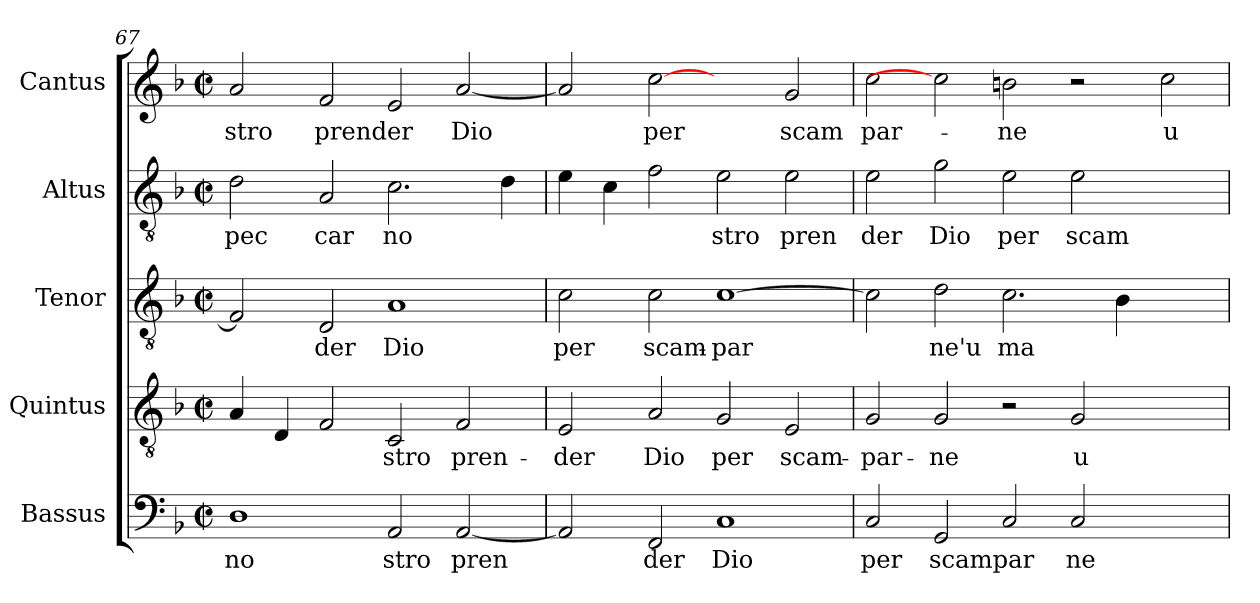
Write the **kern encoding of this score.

**kern	**text	**kern	**text	**kern	**text	**kern	**text	**kern	**text
*part5	*part5	*part4	*part4	*part3	*part3	*part2	*part2	*part1	*part1
*staff5	*staff5	*staff4	*staff4	*staff3	*staff3	*staff2	*staff2	*staff1	*staff1
*I"Bassus	*	*I"Quintus	*	*I"Tenor	*	*I"Altus	*	*I"Cantus	*
*clefF4	*	*clefGv2	*	*clefGv2	*	*clefGv2	*	*clefG2	*
*k[b-]	*	*k[b-]	*	*k[b-]	*	*k[b-]	*	*k[b-]	*
*F:	*	*F:	*	*F:	*	*F:	*	*F:	*
*M2/2	*	*M2/2	*	*M2/2	*	*M2/2	*	*M2/2	*
*met(c|)	*	*met(c|)	*	*met(c|)	*	*met(c|)	*	*met(c|)	*
=67	=67	=67	=67	=67	=67	=67	=67	=67	=67
!	!LO:LY:b:cj	!	!LO:LY:b:cj	!	!LO:LY:b:cj	!	!LO:LY:b:cj	!	!LO:LY:b:cj
1D	no	4A/	--	2F/]	--	2d\	pec	2a/	stro
!	!	!	!LO:LY:b:cj	!	!	!	!	!	!
.	.	4D/	--	.	.	.	.	.	.
!	!	!	!LO:LY:b:cj	!	!LO:LY:b:cj	!	!LO:LY:b:cj	!	!LO:LY:b:cj
.	.	2F/	--	2D/	-der	2A/	car	2f/	prender
!	!LO:LY:b:cj	!	!LO:LY:b:cj	!	!LO:LY:b:cj	!	!LO:LY:b:cj	!	!LO:LY:b:cj
2AA/	stro	2C/	-stro	1A	Dio	2.c\	no	2e/	.
!	!LO:LY:b:cj	!	!LO:LY:b:cj	!	!	!	!	!	!LO:LY:b:cj
[<2AA/	pren	2F/	pren-	.	.	.	.	[<2a/	Dio
!	!	!	!	!	!	!	!LO:LY:b:cj	!	!
.	.	.	.	.	.	4d\	.	.	.
=68	=68	=68	=68	=68	=68	=68	=68	=68	=68
!	!LO:LY:b:cj	!	!LO:LY:b:cj	!	!LO:LY:b:cj	!	!LO:LY:b:cj	!	!LO:LY:b:cj
2AA/]	.	2E/	-der	2c\	per	4e\	.	2a/]	.
!	!	!	!	!	!	!	!LO:LY:b:cj	!	!
.	.	.	.	.	.	4c\	.	.	.
!	!LO:LY:b:cj	!	!LO:LY:b:cj	!	!LO:LY:b:cj	!	!LO:LY:b:cj	!	!LO:LY:b:cj
2FF/	der	2A/	Dio	2c\	scam-	2f\	.	[2cc	per
!	!LO:LY:b:cj	!	!LO:LY:b:cj	!	!LO:LY:b:cj	!	!LO:LY:b:cj	!	!
1C	Dio	2G/	per	[>1c	-par-	2e\	stro	2ryy	.
!	!	!	!LO:LY:b:cj	!	!	!	!LO:LY:b:cj	!	!LO:LY:b:cj
.	.	2E/	scam-	.	.	2e\	pren	2g/	scam
!!LO:PB:g=z
=69	=69	=69	=69	=69	=69	=69	=69	=69	=69
!	!LO:LY:b:cj	!	!LO:LY:b:cj	!	!LO:LY:b:cj	!	!LO:LY:b:cj	!	!LO:LY:b:cj
2C/	per	2G/	-par-	2c\]	--	2e\	der	2cc\	par-
!	!LO:LY:b:cj	!	!LO:LY:b:cj	!	!LO:LY:b:cj	!	!LO:LY:b:cj	!	!
2GG/	scampar-	2G/	-ne	2d\	-ne'u	2g\	Dio	2cc]	.
!	!LO:LY:b:cj	!	!	!	!LO:LY:b:cj	!	!LO:LY:b:cj	!	!LO:LY:b:cj
2C/	--	2r	.	2.c\	ma	2e\	per	2bn\	-ne
!	!LO:LY:b:cj	!	!LO:LY:b:cj	!	!	!	!LO:LY:b:cj	!	!
2C/	-ne	2G/	u-	.	.	2e\	scam	2r	.
!	!	!	!	!	!LO:LY:b:cj	!	!	!	!
.	.	.	.	4B-\	.	.	.	.	.
!	!	!	!	!	!	!	!	!	!LO:LY:b:cj
2ryy	.	2ryy	.	2ryy	.	2ryy	.	2cc\	u-
=	=	=	=	=	=	=	=	=	=
*-	*-	*-	*-	*-	*-	*-	*-	*-	*-
